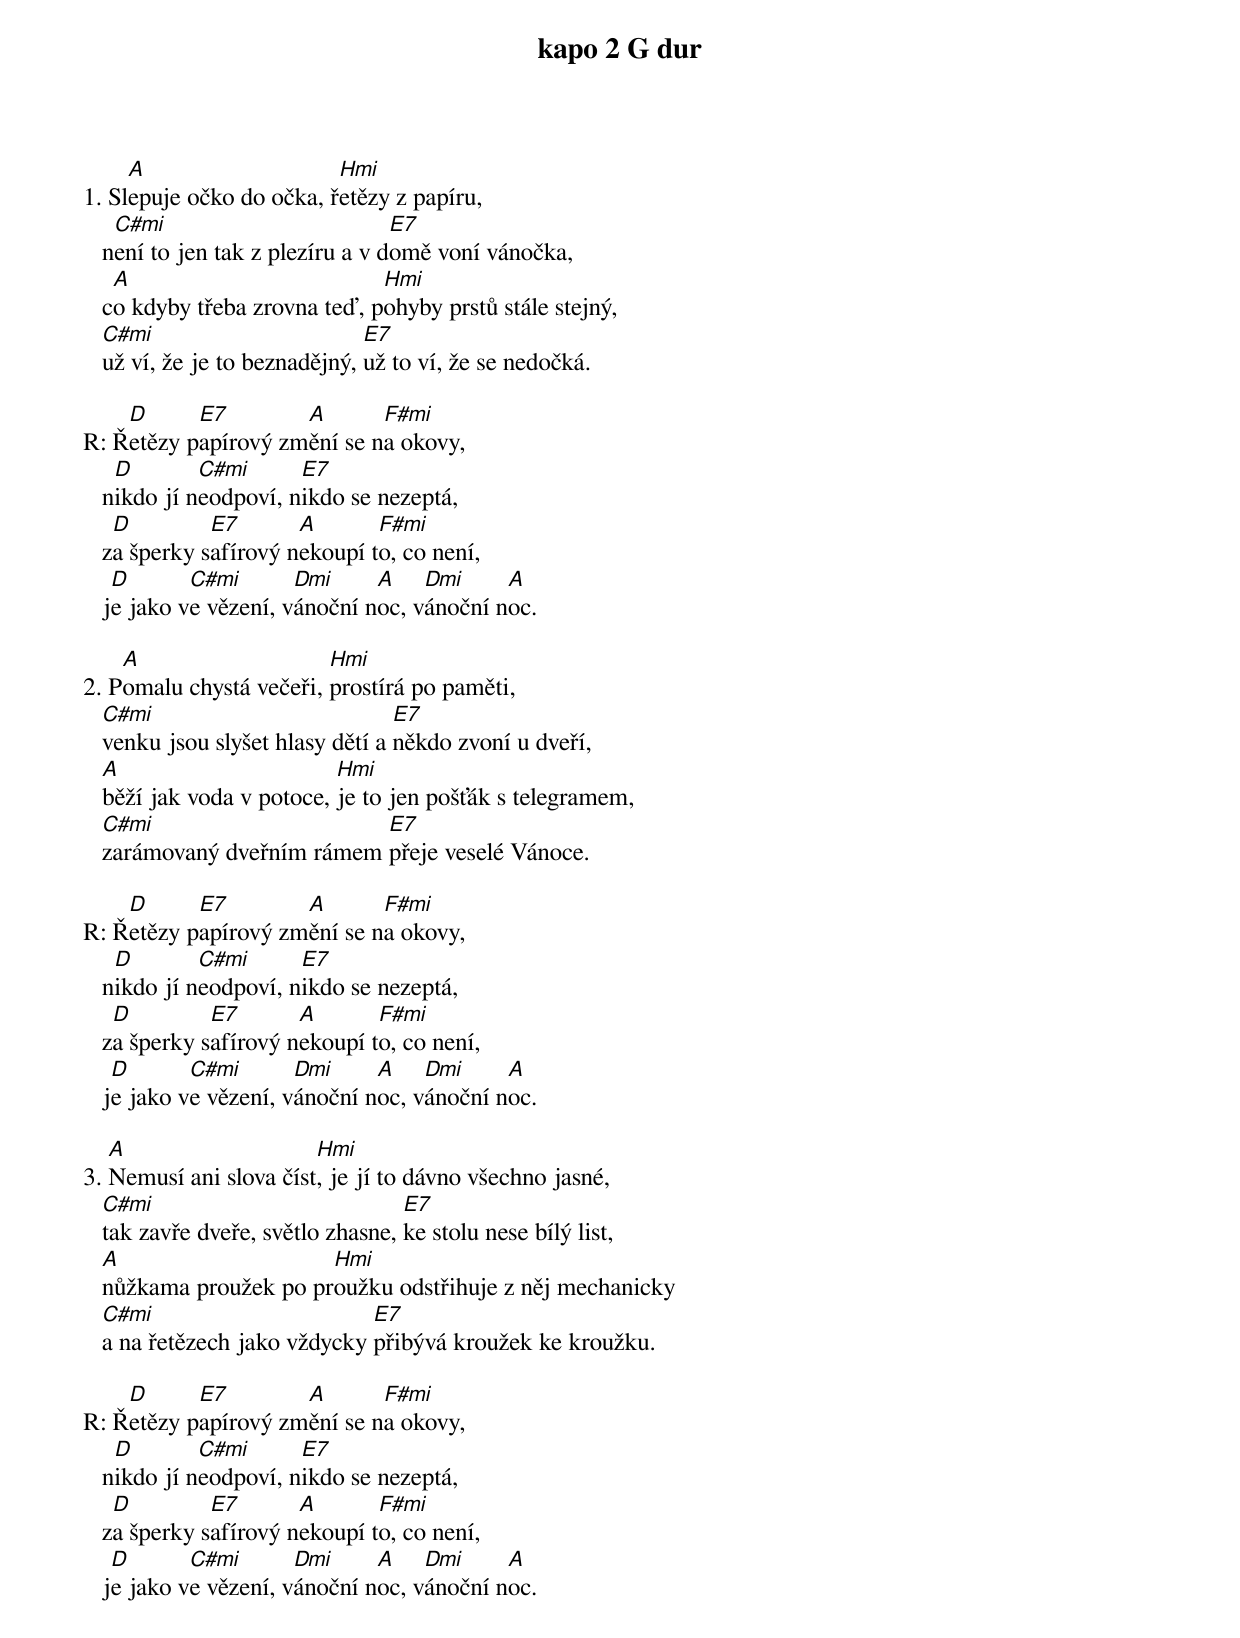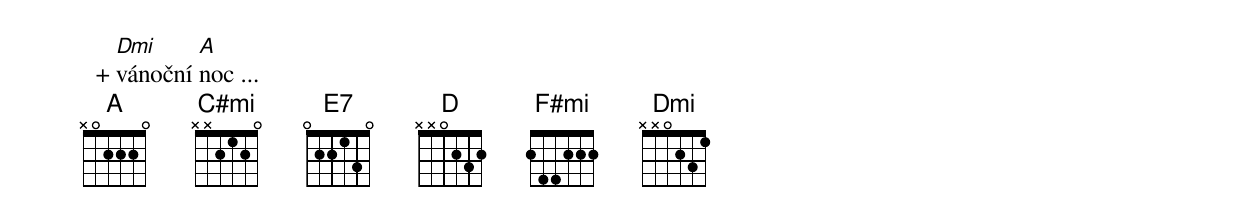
                                           kapo 2 G dur

     A                    Hmi
1. Slepuje očko do očka, řetězy z papíru,
    C#mi                          E7
   není to jen tak z plezíru a v domě voní vánočka,
    A                          Hmi
   co kdyby třeba zrovna teď, pohyby prstů stále stejný,
   C#mi                        E7
   už ví, že je to beznadějný, už to ví, že se nedočká.

    D      E7        A       F#mi
R: Řetězy papírový změní se na okovy,
    D        C#mi      E7
   nikdo jí neodpoví, nikdo se nezeptá,
    D         E7       A       F#mi
   za šperky safírový nekoupí to, co není,
    D       C#mi       Dmi     A    Dmi     A
   je jako ve vězení, vánoční noc, vánoční noc.

    A                    Hmi
2. Pomalu chystá večeři, prostírá po paměti,
   C#mi                           E7
   venku jsou slyšet hlasy dětí a někdo zvoní u dveří,
   A                       Hmi
   běží jak voda v potoce, je to jen pošťák s telegramem,
   C#mi                     E7
   zarámovaný dveřním rámem přeje veselé Vánoce.

    D      E7        A       F#mi
R: Řetězy papírový změní se na okovy,
    D        C#mi      E7
   nikdo jí neodpoví, nikdo se nezeptá,
    D         E7       A       F#mi
   za šperky safírový nekoupí to, co není,
    D       C#mi       Dmi     A    Dmi     A
   je jako ve vězení, vánoční noc, vánoční noc.

   A                    Hmi
3. Nemusí ani slova číst, je jí to dávno všechno jasné,
   C#mi                            E7
   tak zavře dveře, světlo zhasne, ke stolu nese bílý list,
   A                    Hmi
   nůžkama proužek po proužku odstřihuje z něj mechanicky
   C#mi                       E7
   a na řetězech jako vždycky přibývá kroužek ke kroužku.

    D      E7        A       F#mi
R: Řetězy papírový změní se na okovy,
    D        C#mi      E7
   nikdo jí neodpoví, nikdo se nezeptá,
    D         E7       A       F#mi
   za šperky safírový nekoupí to, co není,
    D       C#mi       Dmi     A    Dmi     A
   je jako ve vězení, vánoční noc, vánoční noc.

    Dmi     A
  + vánoční noc ...
